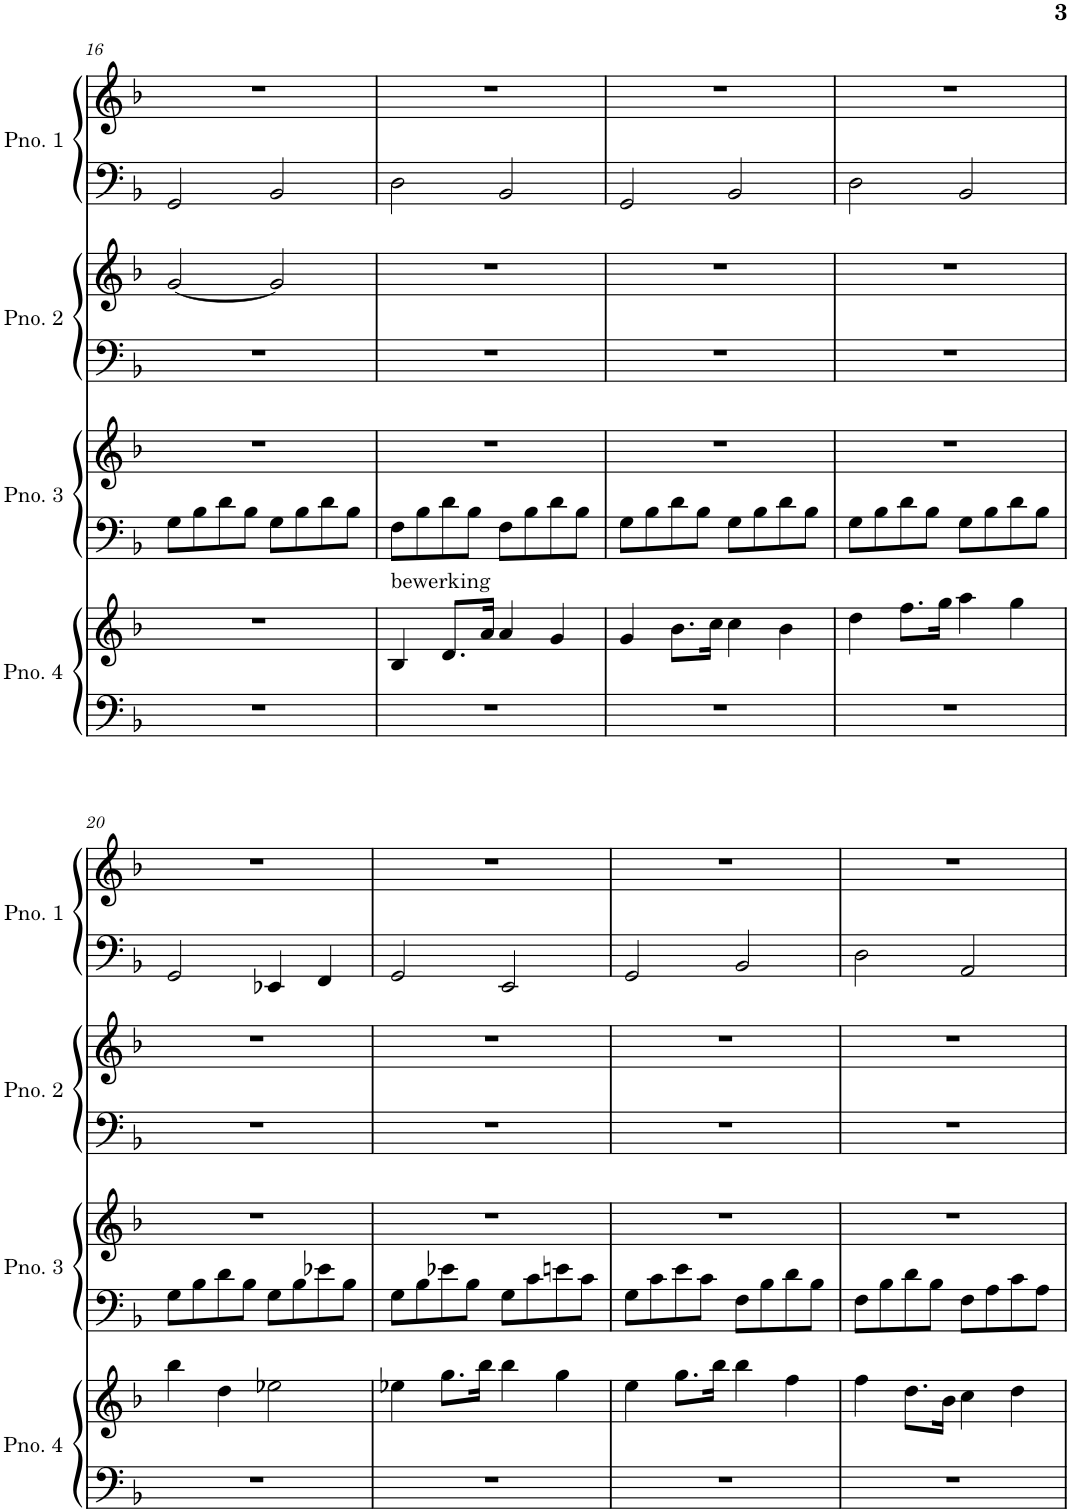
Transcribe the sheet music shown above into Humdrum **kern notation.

**kern	**kern	**kern	**kern	**kern	**kern	**kern	**kern
*part4	*part4	*part3	*part3	*part2	*part2	*part1	*part1
*staff8	*staff7	*staff6	*staff5	*staff4	*staff3	*staff2	*staff1
*I"Piano 4	*	*I"Piano 3	*	*I"Piano 2	*	*I"Piano 1	*
*I'Pno. 4	*	*I'Pno. 3	*	*I'Pno. 2	*	*I'Pno. 1	*
!!LO:PB:g=z
*clefF4	*clefG2	*clefF4	*clefG2	*clefF4	*clefG2	*clefF4	*clefG2
*k[b-]	*k[b-]	*k[b-]	*k[b-]	*k[b-]	*k[b-]	*k[b-]	*k[b-]
*M4/4	*M4/4	*M4/4	*M4/4	*M4/4	*M4/4	*M4/4	*M4/4
=16	=16	=16	=16	=16	=16	=16	=16
1r	1r	8G\L	1r	1r	[2g/	2GG/	1r
.	.	8B-\	.	.	.	.	.
.	.	8d\	.	.	.	.	.
.	.	8B-\J	.	.	.	.	.
.	.	8G\L	.	.	2g/]	2BB-/	.
.	.	8B-\	.	.	.	.	.
.	.	8d\	.	.	.	.	.
.	.	8B-\J	.	.	.	.	.
=17	=17	=17	=17	=17	=17	=17	=17
!	!LO:TX:a:t=bewerking	!	!	!	!	!	!
1r	4B-/	8F\L	1r	1r	1r	2D\	1r
.	.	8B-\	.	.	.	.	.
.	8.d/L	8d\	.	.	.	.	.
.	.	8B-\J	.	.	.	.	.
.	16a/Jk	.	.	.	.	.	.
.	4a/	8F\L	.	.	.	2BB-/	.
.	.	8B-\	.	.	.	.	.
.	4g/	8d\	.	.	.	.	.
.	.	8B-\J	.	.	.	.	.
=18	=18	=18	=18	=18	=18	=18	=18
1r	4g/	8G\L	1r	1r	1r	2GG/	1r
.	.	8B-\	.	.	.	.	.
.	8.b-\L	8d\	.	.	.	.	.
.	.	8B-\J	.	.	.	.	.
.	16cc\Jk	.	.	.	.	.	.
.	4cc\	8G\L	.	.	.	2BB-/	.
.	.	8B-\	.	.	.	.	.
.	4b-\	8d\	.	.	.	.	.
.	.	8B-\J	.	.	.	.	.
=19	=19	=19	=19	=19	=19	=19	=19
1r	4dd\	8G\L	1r	1r	1r	2D\	1r
.	.	8B-\	.	.	.	.	.
.	8.ff\L	8d\	.	.	.	.	.
.	.	8B-\J	.	.	.	.	.
.	16gg\Jk	.	.	.	.	.	.
.	4aa\	8G\L	.	.	.	2BB-/	.
.	.	8B-\	.	.	.	.	.
.	4gg\	8d\	.	.	.	.	.
.	.	8B-\J	.	.	.	.	.
!!LO:LB:g=z
=20	=20	=20	=20	=20	=20	=20	=20
1r	4bb-\	8G\L	1r	1r	1r	2GG/	1r
.	.	8B-\	.	.	.	.	.
.	4dd\	8d\	.	.	.	.	.
.	.	8B-\J	.	.	.	.	.
.	2ee-X\	8G\L	.	.	.	4EE-X/	.
.	.	8B-\	.	.	.	.	.
.	.	8e-X\	.	.	.	4FF/	.
.	.	8B-\J	.	.	.	.	.
=21	=21	=21	=21	=21	=21	=21	=21
1r	4ee-X\	8G\L	1r	1r	1r	2GG/	1r
.	.	8B-\	.	.	.	.	.
.	8.gg\L	8e-X\	.	.	.	.	.
.	.	8B-\J	.	.	.	.	.
.	16bb-\Jk	.	.	.	.	.	.
.	4bb-\	8G\L	.	.	.	2EE/	.
.	.	8c\	.	.	.	.	.
.	4gg\	8en\	.	.	.	.	.
.	.	8c\J	.	.	.	.	.
=22	=22	=22	=22	=22	=22	=22	=22
1r	4ee\	8G\L	1r	1r	1r	2GG/	1r
.	.	8c\	.	.	.	.	.
.	8.gg\L	8e\	.	.	.	.	.
.	.	8c\J	.	.	.	.	.
.	16bb-\Jk	.	.	.	.	.	.
.	4bb-\	8F\L	.	.	.	2BB-/	.
.	.	8B-\	.	.	.	.	.
.	4ff\	8d\	.	.	.	.	.
.	.	8B-\J	.	.	.	.	.
=23	=23	=23	=23	=23	=23	=23	=23
1r	4ff\	8F\L	1r	1r	1r	2D\	1r
.	.	8B-\	.	.	.	.	.
.	8.dd\L	8d\	.	.	.	.	.
.	.	8B-\J	.	.	.	.	.
.	16b-\Jk	.	.	.	.	.	.
.	4cc\	8F\L	.	.	.	2AA/	.
.	.	8A\	.	.	.	.	.
.	4dd\	8c\	.	.	.	.	.
.	.	8A\J	.	.	.	.	.
=	=	=	=	=	=	=	=
*-	*-	*-	*-	*-	*-	*-	*-
